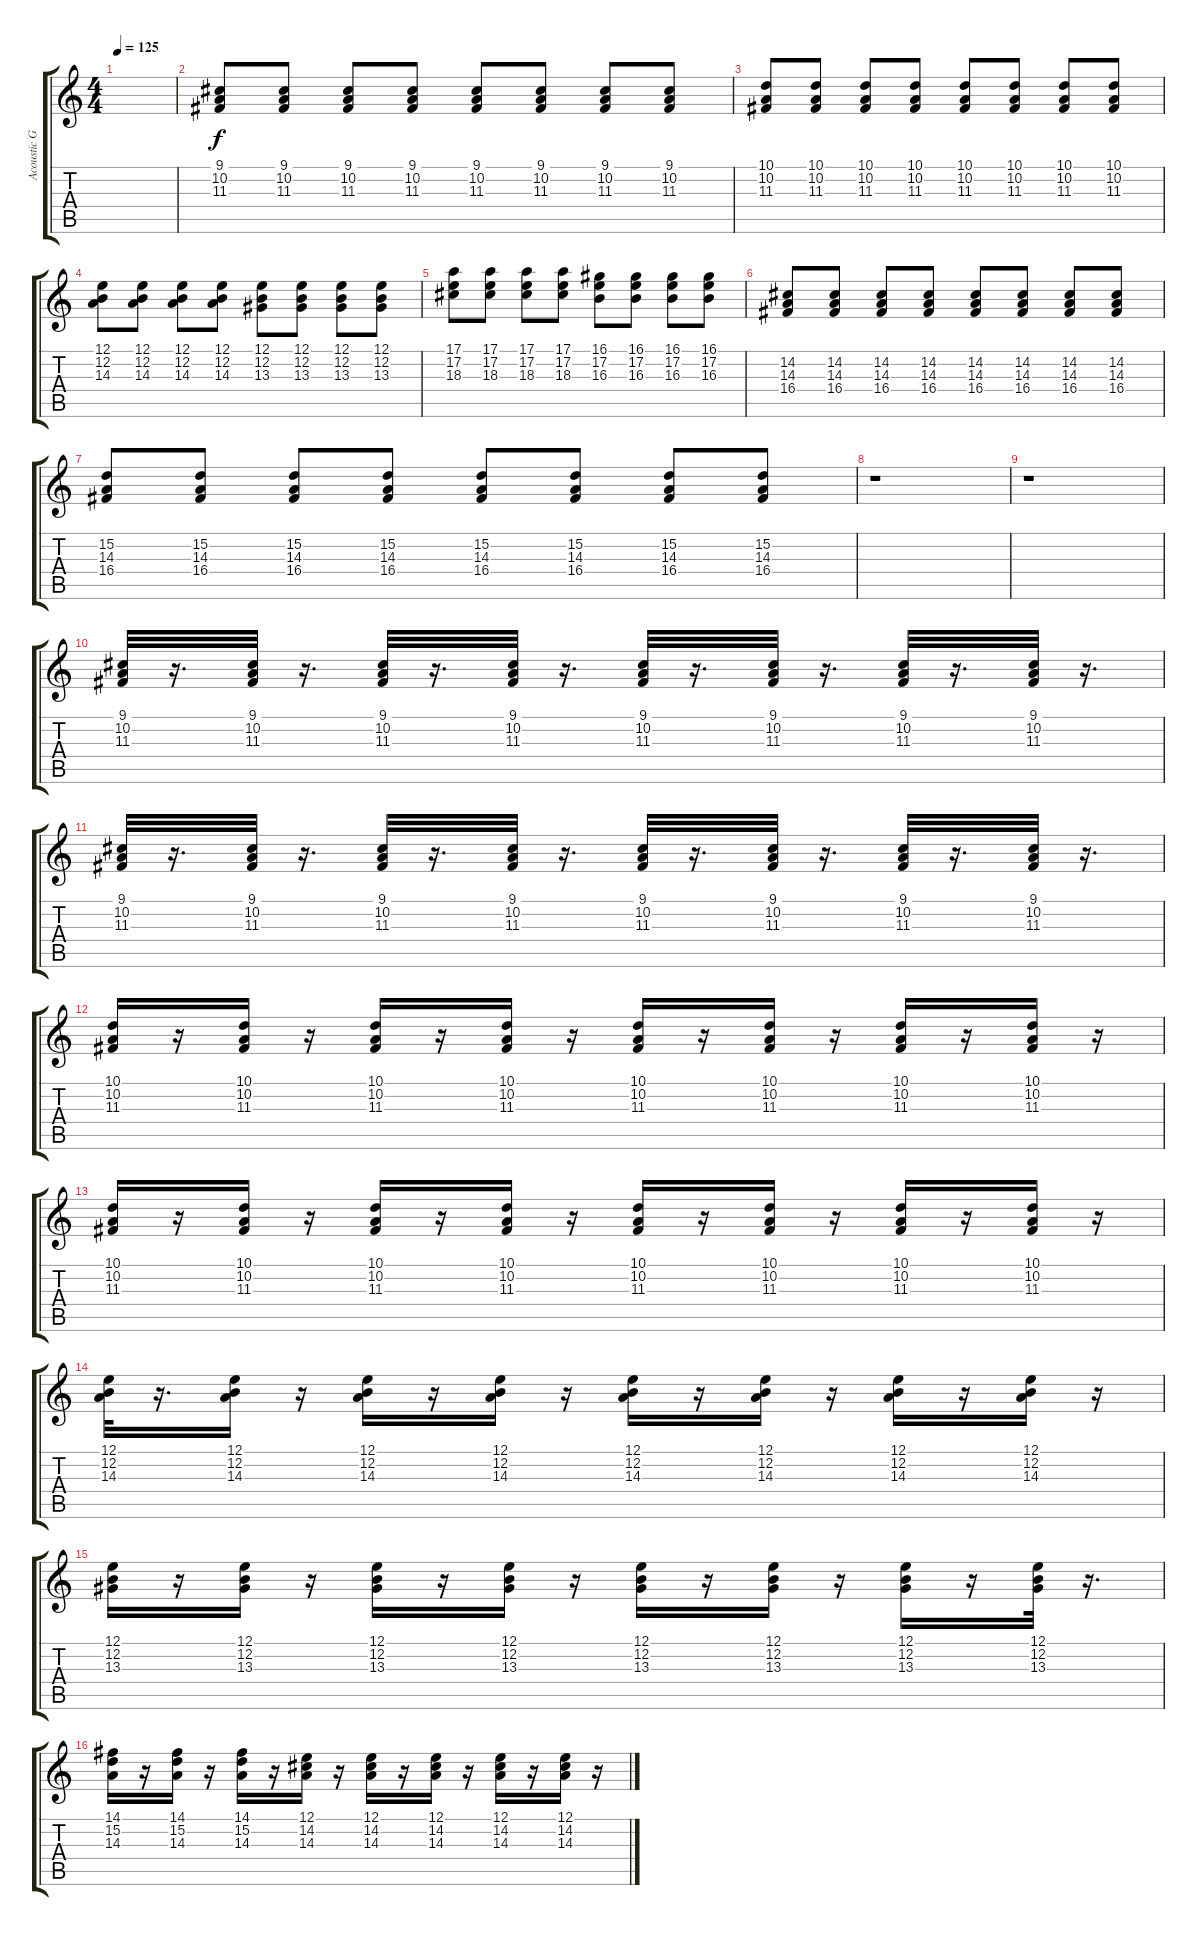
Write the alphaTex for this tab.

\track ("Acoustic Grand Piano" "Acoustic G") {instrument acousticgrandpiano}
\staff {score tabs}
\tuning (E4 B3 G3 D3 A2 E2) {hide}
\ts (4 4)
\tempo 125
\clef g2
\ks c
|
(9.1 10.2 11.3).8 (9.1 10.2 11.3).8 (9.1 10.2 11.3).8 (9.1 10.2 11.3).8 (9.1 10.2 11.3).8 (9.1 10.2 11.3).8 (9.1 10.2 11.3).8 (9.1 10.2 11.3).8 |
(10.1 10.2 11.3).8 (10.1 10.2 11.3).8 (10.1 10.2 11.3).8 (10.1 10.2 11.3).8 (10.1 10.2 11.3).8 (10.1 10.2 11.3).8 (10.1 10.2 11.3).8 (10.1 10.2 11.3).8 |
(12.1 12.2 14.3).8 (12.1 12.2 14.3).8 (12.1 12.2 14.3).8 (12.1 12.2 14.3).8 (12.1 12.2 13.3).8 (12.1 12.2 13.3).8 (12.1 12.2 13.3).8 (12.1 12.2 13.3).8 |
(17.1 17.2 18.3).8 (17.1 17.2 18.3).8 (17.1 17.2 18.3).8 (17.1 17.2 18.3).8 (16.1 17.2 16.3).8 (16.1 17.2 16.3).8 (16.1 17.2 16.3).8 (16.1 17.2 16.3).8 |
(14.2 14.3 16.4).8 (14.2 14.3 16.4).8 (14.2 14.3 16.4).8 (14.2 14.3 16.4).8 (14.2 14.3 16.4).8 (14.2 14.3 16.4).8 (14.2 14.3 16.4).8 (14.2 14.3 16.4).8 |
(15.2 14.3 16.4).8 (15.2 14.3 16.4).8 (15.2 14.3 16.4).8 (15.2 14.3 16.4).8 (15.2 14.3 16.4).8 (15.2 14.3 16.4).8 (15.2 14.3 16.4).8 (15.2 14.3 16.4).8 |
r.1 |
r.1 |
(9.1 10.2 11.3).32 r.16{d} (9.1 10.2 11.3).32 r.16{d} (9.1 10.2 11.3).32 r.16{d} (9.1 10.2 11.3).32 r.16{d} (9.1 10.2 11.3).32 r.16{d} (9.1 10.2 11.3).32 r.16{d} (9.1 10.2 11.3).32 r.16{d} (9.1 10.2 11.3).32 r.16{d} |
(9.1 10.2 11.3).32 r.16{d} (9.1 10.2 11.3).32 r.16{d} (9.1 10.2 11.3).32 r.16{d} (9.1 10.2 11.3).32 r.16{d} (9.1 10.2 11.3).32 r.16{d} (9.1 10.2 11.3).32 r.16{d} (9.1 10.2 11.3).32 r.16{d} (9.1 10.2 11.3).32 r.16{d} |
(10.1 10.2 11.3).16 r.16 (10.1 10.2 11.3).16 r.16 (10.1 10.2 11.3).16 r.16 (10.1 10.2 11.3).16 r.16 (10.1 10.2 11.3).16 r.16 (10.1 10.2 11.3).16 r.16 (10.1 10.2 11.3).16 r.16 (10.1 10.2 11.3).16 r.16 |
(10.1 10.2 11.3).16 r.16 (10.1 10.2 11.3).16 r.16 (10.1 10.2 11.3).16 r.16 (10.1 10.2 11.3).16 r.16 (10.1 10.2 11.3).16 r.16 (10.1 10.2 11.3).16 r.16 (10.1 10.2 11.3).16 r.16 (10.1 10.2 11.3).16 r.16 |
(12.1 12.2 14.3).32 r.16{d} (12.1 12.2 14.3).16 r.16 (12.1 12.2 14.3).16 r.16 (12.1 12.2 14.3).16 r.16 (12.1 12.2 14.3).16 r.16 (12.1 12.2 14.3).16 r.16 (12.1 12.2 14.3).16 r.16 (12.1 12.2 14.3).16 r.16 |
(12.1 12.2 13.3).16 r.16 (12.1 12.2 13.3).16 r.16 (12.1 12.2 13.3).16 r.16 (12.1 12.2 13.3).16 r.16 (12.1 12.2 13.3).16 r.16 (12.1 12.2 13.3).16 r.16 (12.1 12.2 13.3).16 r.16 (12.1 12.2 13.3).32 r.16{d} |
(14.1 15.2 14.3).16 r.16 (14.1 15.2 14.3).16 r.16 (14.1 15.2 14.3).16 r.16 (12.1 14.2 14.3).16 r.16 (12.1 14.2 14.3).16 r.16 (12.1 14.2 14.3).16 r.16 (12.1 14.2 14.3).16 r.16 (12.1 14.2 14.3).16 r.16
